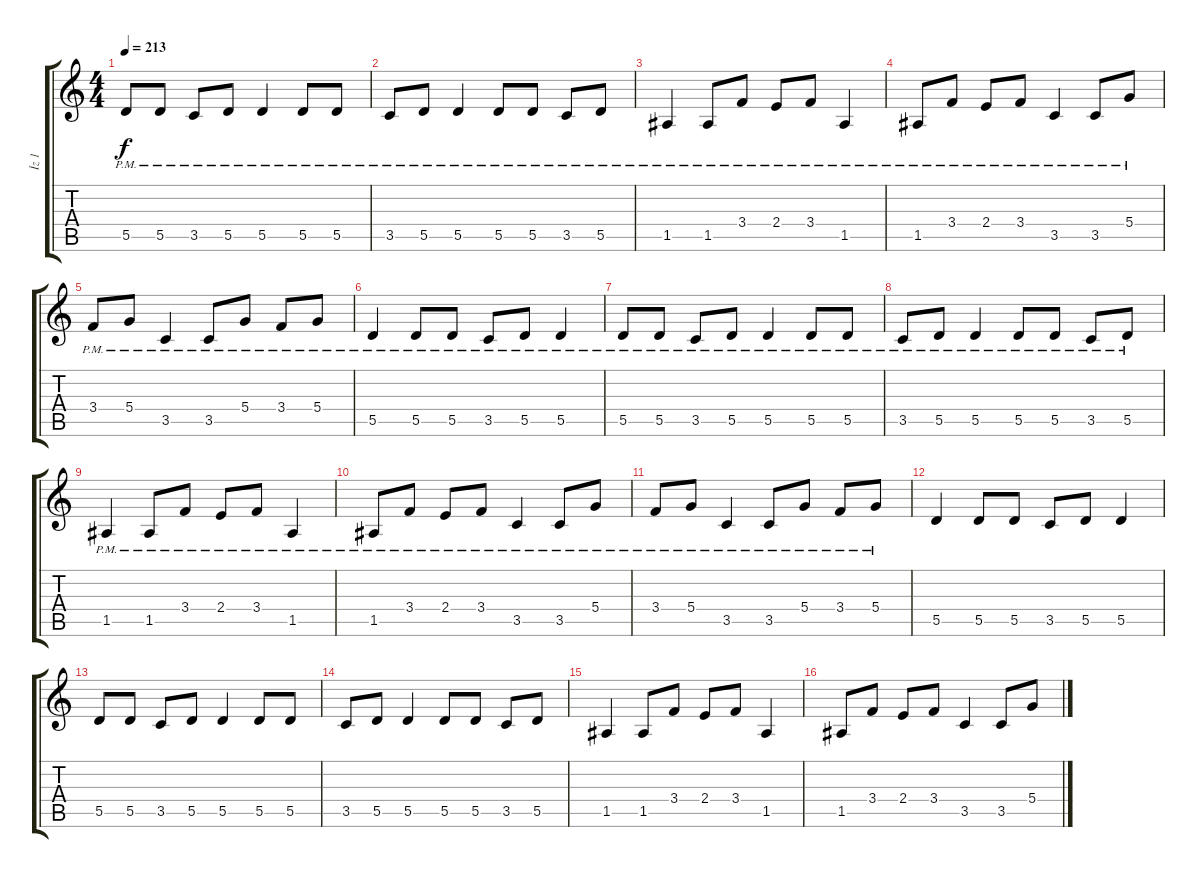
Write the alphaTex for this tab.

\track ("İz 1" "İz 1") {instrument overdrivenguitar}
\staff {score tabs}
\tuning (E4 B3 G3 D3 A2 E2) {hide}
\ts (4 4)
\tempo 213
\clef g2
\ks c
5.5{pm}.8{dy f} 5.5{pm}.8 3.5{pm}.8 5.5{pm}.8 5.5{pm}.4 5.5{pm}.8 5.5{pm}.8 |
3.5{pm}.8 5.5{pm}.8 5.5{pm}.4 5.5{pm}.8 5.5{pm}.8 3.5{pm}.8 5.5{pm}.8 |
1.5{pm}.4 1.5{pm}.8 3.4{pm}.8 2.4{pm}.8 3.4{pm}.8 1.5{pm}.4 |
1.5{pm}.8 3.4{pm}.8 2.4{pm}.8 3.4{pm}.8 3.5{pm}.4 3.5{pm}.8 5.4{pm}.8 |
3.4{pm}.8 5.4{pm}.8 3.5{pm}.4 3.5{pm}.8 5.4{pm}.8 3.4{pm}.8 5.4{pm}.8 |
5.5{pm}.4 5.5{pm}.8 5.5{pm}.8 3.5{pm}.8 5.5{pm}.8 5.5{pm}.4 |
5.5{pm}.8 5.5{pm}.8 3.5{pm}.8 5.5{pm}.8 5.5{pm}.4 5.5{pm}.8 5.5{pm}.8 |
3.5{pm}.8 5.5{pm}.8 5.5{pm}.4 5.5{pm}.8 5.5{pm}.8 3.5{pm}.8 5.5{pm}.8 |
1.5{pm}.4 1.5{pm}.8 3.4{pm}.8 2.4{pm}.8 3.4{pm}.8 1.5{pm}.4 |
1.5{pm}.8 3.4{pm}.8 2.4{pm}.8 3.4{pm}.8 3.5{pm}.4 3.5{pm}.8 5.4{pm}.8 |
3.4{pm}.8 5.4{pm}.8 3.5{pm}.4 3.5{pm}.8 5.4{pm}.8 3.4{pm}.8 5.4{pm}.8 |
5.5.4 5.5.8 5.5.8 3.5.8 5.5.8 5.5.4 |
5.5.8 5.5.8 3.5.8 5.5.8 5.5.4 5.5.8 5.5.8 |
3.5.8 5.5.8 5.5.4 5.5.8 5.5.8 3.5.8 5.5.8 |
1.5.4 1.5.8 3.4.8 2.4.8 3.4.8 1.5.4 |
1.5.8 3.4.8 2.4.8 3.4.8 3.5.4 3.5.8 5.4.8
